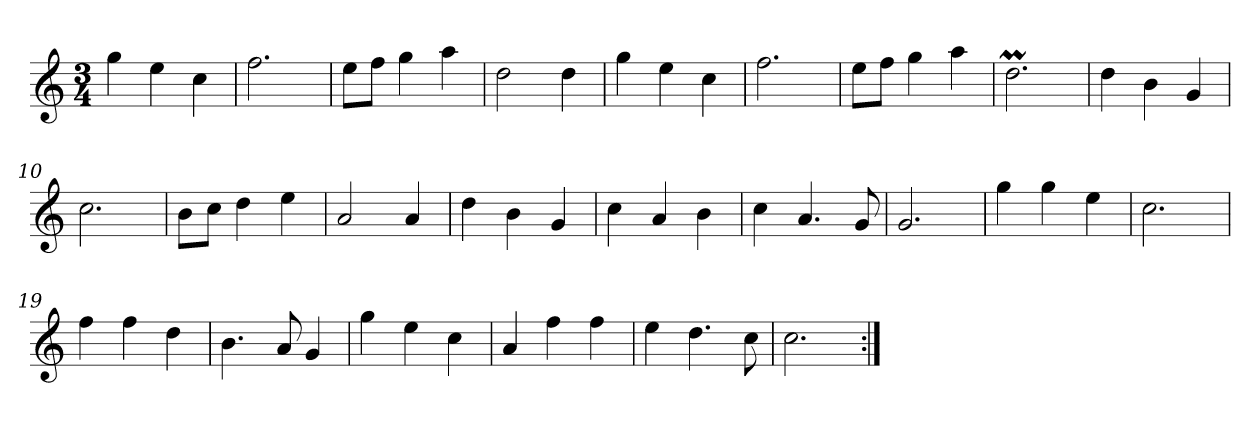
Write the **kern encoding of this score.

**kern
*part1
*staff1
*clefG2
*k[]
*C:
*M3/4
*MM120
=1
4gg
4ee
4cc
=2
2.ff
=3
8ee\L
8ff\J
4gg
4aa
=4
2dd
4dd
=5
4gg
4ee
4cc
=6
2.ff
=7
8ee\L
8ff\J
4gg
4aa
=8
2.ddM
=9
4dd
4b
4g
=10
2.cc
=11
8b\L
8cc\J
4dd
4ee
=12
2a
4a
=13
4dd
4b
4g
=14
4cc
4a
4b
=15
4cc
4.a
8g
=16
2.g
=17
4gg
4gg
4ee
=18
2.cc
=19
4ff
4ff
4dd
=20
4.b
8a
4g
=21
4gg
4ee
4cc
=22
4a
4ff
4ff
=23
4ee
4.dd
8cc
=24
2.cc
=:|!
*-
